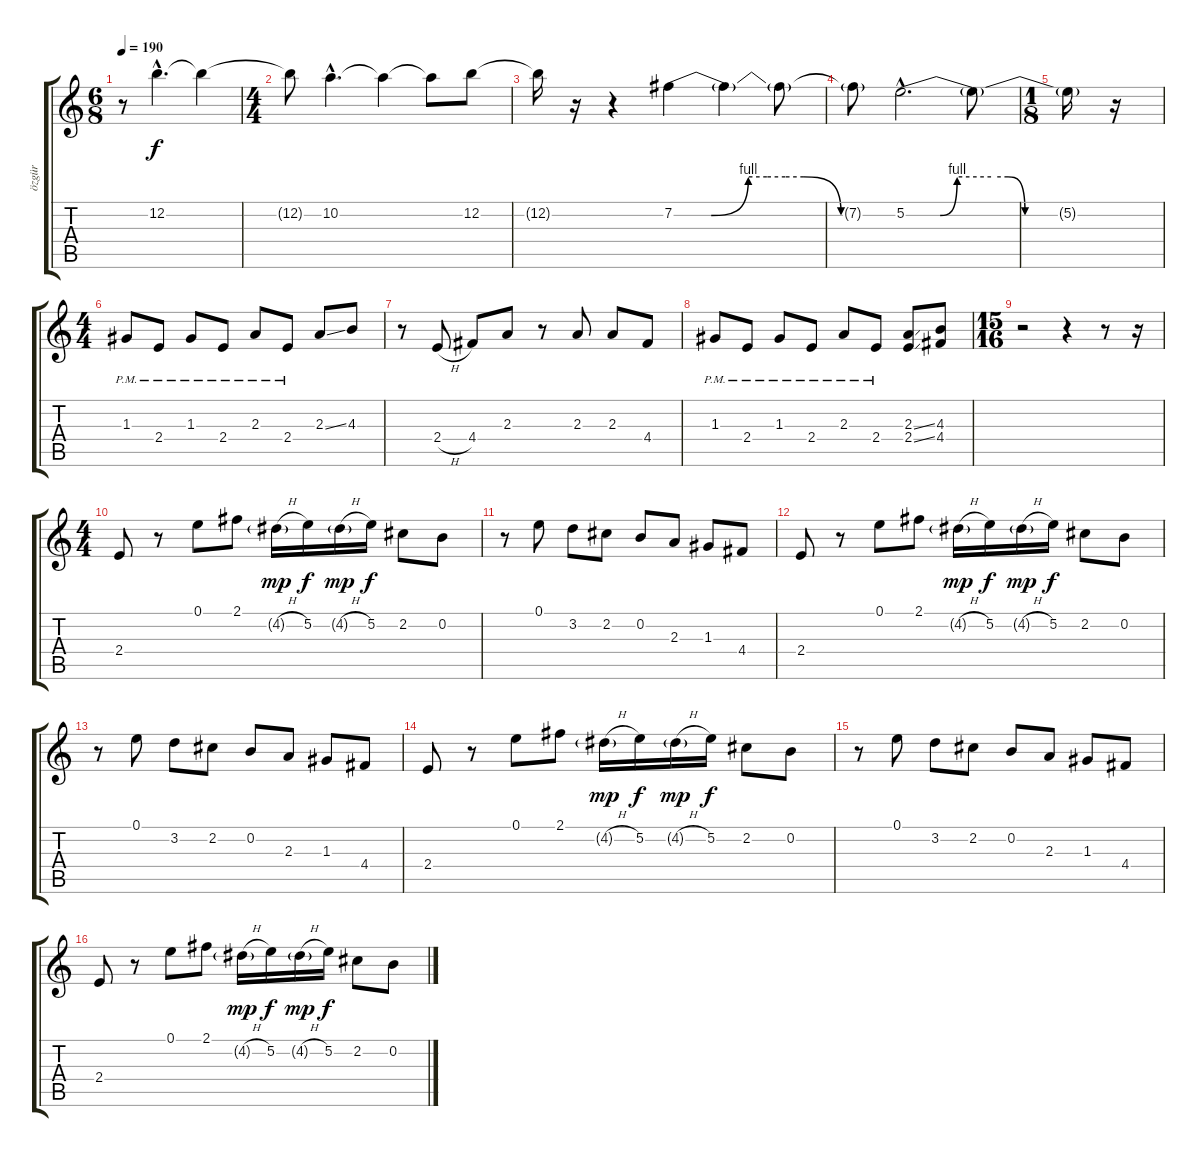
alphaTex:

\track ("özgür" "özgür") {instrument overdrivenguitar}
\staff {score tabs}
\tuning (E4 B3 G3 D3 A2 E2) {hide}
\ts (6 8)
\tempo 190
\clef g2
\ks c
r.8{dy f} 12.2{hac}.4{d} 12.2{t}.4 |
\ts (4 4)
12.2{t}.8 10.2{hac}.4{d} 10.2{t}.4 10.2{t}.8 12.2.8 |
12.2{t}.16 r.16 r.4 7.2{be (custom 0 0 10 0 20 4 25 4 30 4 35 4 45 0 60 0)}.4 7.2{t}.4 7.2{t}.8 |
7.2{t}.8 5.2{be (custom 0 0 10 0 15 4 25 4 30 4 35 0 40 0 50 0 60 0) hac}.2{d} 5.2{t}.8 |
\ts (1 8)
5.2{t}.16 r.16 |
\ts (4 4)
1.3{pm}.8 2.4{pm}.8 1.3{pm}.8 2.4{pm}.8 2.3{pm}.8 2.4{pm}.8 2.3{ss}.8 4.3.8 |
r.8 2.4{h}.8 4.4.8 2.3.8 r.8 2.3.8 2.3.8 4.4.8 |
1.3{pm}.8 2.4{pm}.8 1.3{pm}.8 2.4{pm}.8 2.3{pm}.8 2.4{pm}.8 (2.3{ss} 2.4{ss}).8 (4.3 4.4).8 |
\ts (15 16)
r.2 r.4 r.8 r.16 |
\ts (4 4)
2.4.8 r.8 0.1.8 2.1.8 4.2{h g}.16{dy mp} 5.2.16{dy f} 4.2{h g}.16{dy mp} 5.2.16{dy f} 2.2.8 0.2.8 |
r.8 0.1.8 3.2.8 2.2.8 0.2.8 2.3.8 1.3.8 4.4.8 |
2.4.8 r.8 0.1.8 2.1.8 4.2{h g}.16{dy mp} 5.2.16{dy f} 4.2{h g}.16{dy mp} 5.2.16{dy f} 2.2.8 0.2.8 |
r.8 0.1.8 3.2.8 2.2.8 0.2.8 2.3.8 1.3.8 4.4.8 |
2.4.8 r.8 0.1.8 2.1.8 4.2{h g}.16{dy mp} 5.2.16{dy f} 4.2{h g}.16{dy mp} 5.2.16{dy f} 2.2.8 0.2.8 |
r.8 0.1.8 3.2.8 2.2.8 0.2.8 2.3.8 1.3.8 4.4.8 |
2.4.8 r.8 0.1.8 2.1.8 4.2{h g}.16{dy mp} 5.2.16{dy f} 4.2{h g}.16{dy mp} 5.2.16{dy f} 2.2.8 0.2.8
